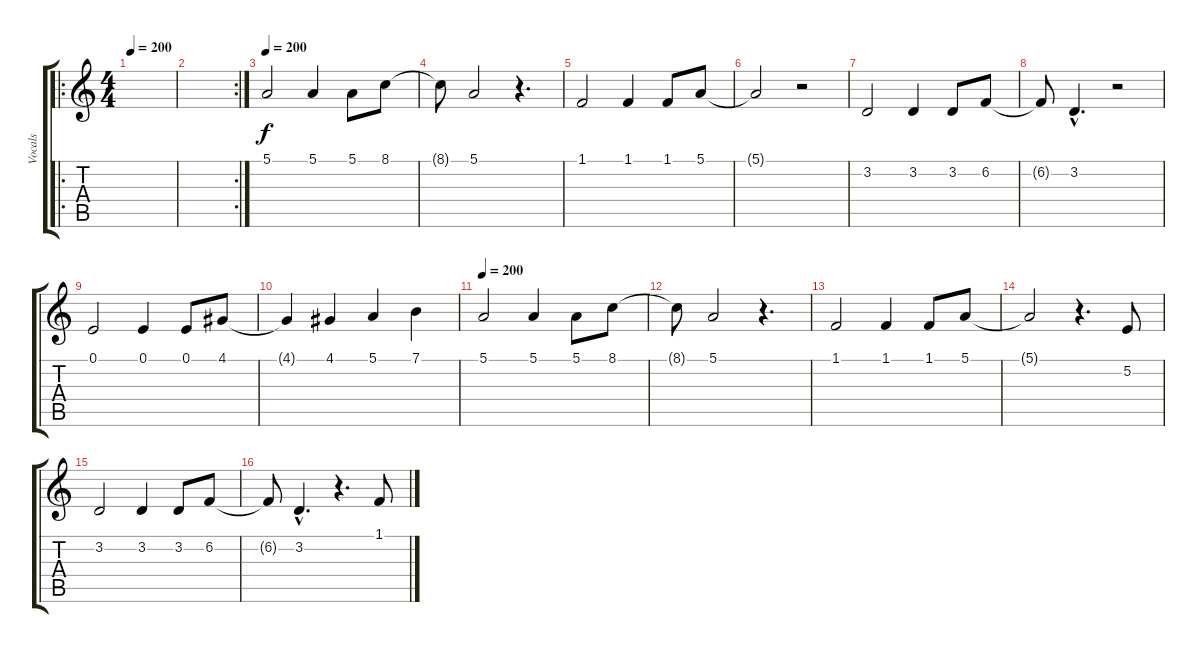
\track ("Vocals" "Vocals") {instrument reedorgan}
\staff {score tabs}
\tuning (E4 B3 G3 D3 A2 E2) {hide}
\ro
\ts (4 4)
\tempo 200
\clef g2
\ks c
|
\rc 2
|
\tempo 200
5.1.2 5.1.4 5.1.8 8.1.8 |
8.1{t}.8 5.1.2 r.4{d} |
1.1.2 1.1.4 1.1.8 5.1.8 |
5.1{t}.2 r.2 |
3.2.2 3.2.4 3.2.8 6.2.8 |
6.2{t}.8 3.2{hac}.4{d} r.2 |
0.1.2 0.1.4 0.1.8 4.1.8 |
4.1{t}.4 4.1.4 5.1.4 7.1.4 |
\tempo 200
5.1.2 5.1.4 5.1.8 8.1.8 |
8.1{t}.8 5.1.2 r.4{d} |
1.1.2 1.1.4 1.1.8 5.1.8 |
5.1{t}.2 r.4{d} 5.2.8 |
3.2.2 3.2.4 3.2.8 6.2.8 |
6.2{t}.8 3.2{hac}.4{d} r.4{d} 1.1.8
